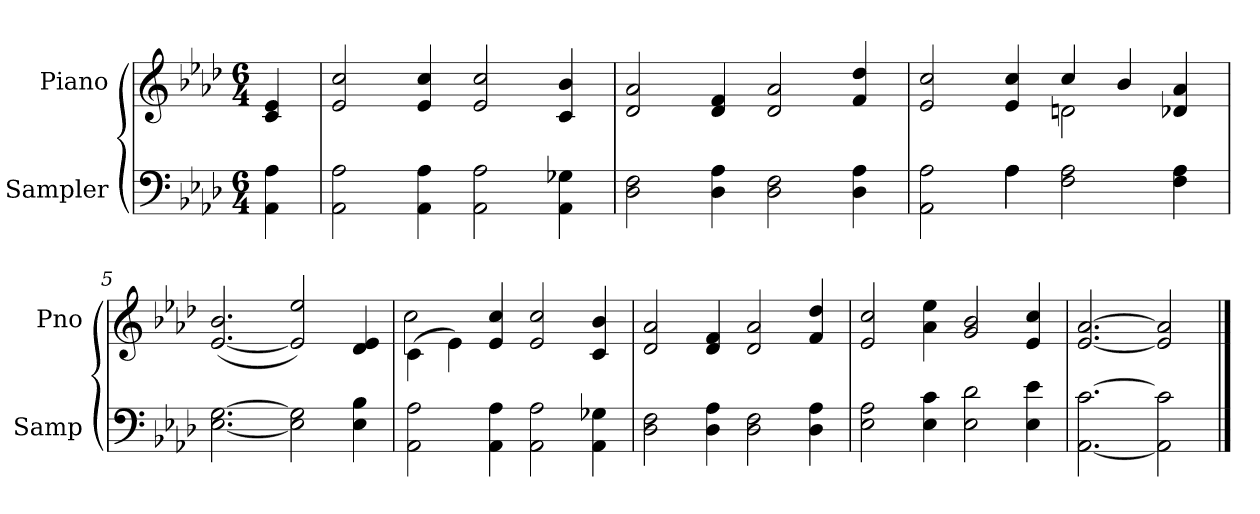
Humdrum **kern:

**kern	**kern
*part2	*part1
*staff2	*staff1
*I"Sampler	*I"Piano
*I'Samp	*I'Pno
*clefF4	*clefG2
*k[b-e-a-d-]	*k[b-e-a-d-]
*A-:	*A-:
*M6/4	*M6/4
=1	=1
4AA- 4A-	4c 4e-
=2	=2
2AA- 2A-	2e- 2cc
4AA- 4A-	4e- 4cc
2AA- 2A-	2e- 2cc
4AA- 4G-X	4c 4b-
=3	=3
2D- 2F	2d- 2a-
4D- 4A-	4d- 4f
2D- 2F	2d- 2a-
4D- 4A-	4f 4dd-
=4	=4
*^	*^
2AA- 2A-	2ryy	2e- 2cc	2.ryy
4A-\	4A-	4e- 4cc	.
2F 2A-	2.ryy	4cc/	2dn
.	.	4b-/	.
4F 4A-	.	4d- 4a-	4ryy
*v	*v	*	*
*	*v	*v
=5	=5
[2.E- [2.G	([2.e- 2.b-
2E-] 2G]	2e-] 2ee-)
4E- 4B-	4d- 4e-
=6	=6
*	*^
2AA- 2A-	(4c\	2cc
.	4e-\)	.
4AA- 4A-	4e- 4cc	1ryy
2AA- 2A-	2e- 2cc	.
4AA- 4G-X	4c 4b-	.
*	*v	*v
=7	=7
2D- 2F	2d- 2a-
4D- 4A-	4d- 4f
2D- 2F	2d- 2a-
4D- 4A-	4f 4dd-
=8	=8
2E- 2A-	2e- 2cc
4E- 4c	4a- 4ee-
2E- 2d-	2g 2b-
4E- 4e-	4e- 4cc
=9	=9
[2.AA- [2.c	[2.e- [2.a-
2AA-] 2c]	2e-] 2a-]
==	==
*-	*-
